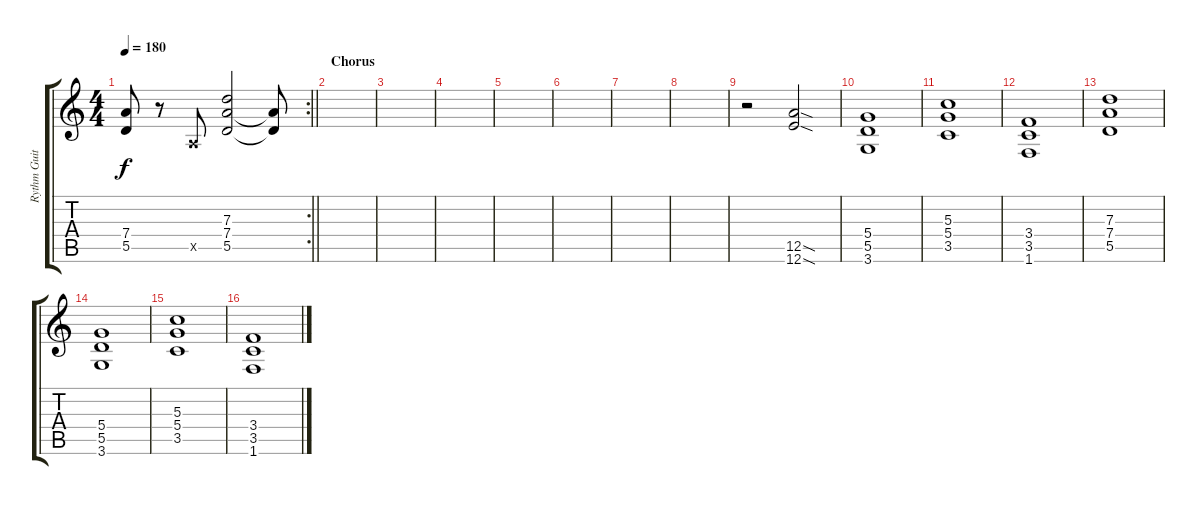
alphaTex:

\track ("Rythm Guitar" "Rythm Guit") {instrument distortionguitar}
\staff {score tabs}
\tuning (E4 B3 G3 D3 A2 E2) {hide}
\rc 2
\ts (4 4)
\tempo 180
\clef g2
\barLineRight lightlight
\ks c
(7.4 5.5).8{dy f} r.8 0.5{x}.8 (7.3 7.4 5.5).2 (7.4{t} 5.5{t}).8 |
\section ("" "Chorus")
|
|
|
|
|
|
|
r.2 (12.5{sod} 12.6{sod}).2 |
(5.4 5.5 3.6).1 |
(5.3 5.4 3.5).1 |
(3.4 3.5 1.6).1 |
(7.3 7.4 5.5).1 |
(5.4 5.5 3.6).1 |
(5.3 5.4 3.5).1 |
(3.4 3.5 1.6).1
